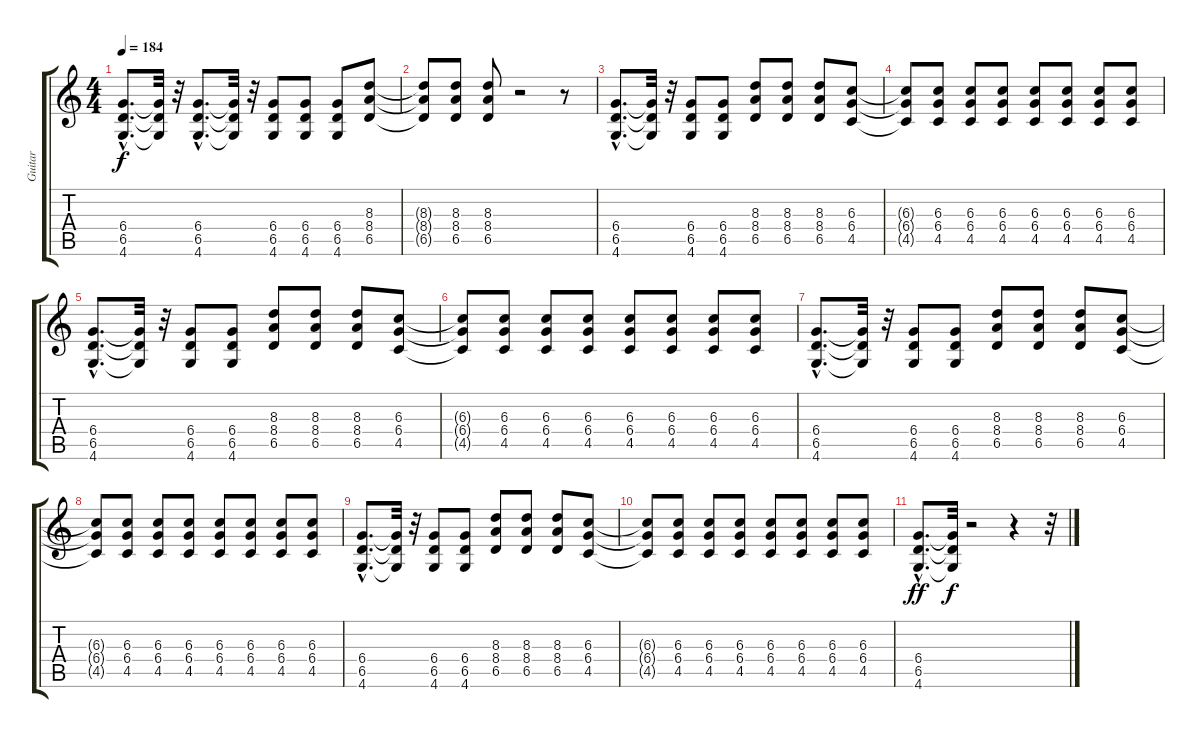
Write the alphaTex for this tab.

\track ("Guitar " "Guitar ") {instrument distortionguitar}
\staff {score tabs}
\tuning (Eb4 Bb3 Gb3 Db3 Ab2 Eb2) {hide}
\ts (4 4)
\tempo 184
\clef g2
\ks c
(6.4{hac} 6.5{hac} 4.6{hac}).8{d dy f} (6.4{t} 6.5{t} 4.6{t}).32 r.32 (6.4{hac} 6.5{hac} 4.6{hac}).8{d} (6.4{t} 6.5{t} 4.6{t}).32 r.32 (6.4 6.5 4.6).8 (6.4 6.5 4.6).8 (6.4 6.5 4.6).8 (8.3 8.4 6.5).8 |
(8.3{t} 8.4{t} 6.5{t}).8 (8.3 8.4 6.5).8 (8.3 8.4 6.5).8 r.2 r.8 |
(6.4{hac} 6.5{hac} 4.6{hac}).8{d} (6.4{t} 6.5{t} 4.6{t}).32 r.32 (6.4 6.5 4.6).8 (6.4 6.5 4.6).8 (8.3 8.4 6.5).8 (8.3 8.4 6.5).8 (8.3 8.4 6.5).8 (6.3 6.4 4.5).8 |
(6.3{t} 6.4{t} 4.5{t}).8 (6.3 6.4 4.5).8 (6.3 6.4 4.5).8 (6.3 6.4 4.5).8 (6.3 6.4 4.5).8 (6.3 6.4 4.5).8 (6.3 6.4 4.5).8 (6.3 6.4 4.5).8 |
(6.4{hac} 6.5{hac} 4.6{hac}).8{d} (6.4{t} 6.5{t} 4.6{t}).32 r.32 (6.4 6.5 4.6).8 (6.4 6.5 4.6).8 (8.3 8.4 6.5).8 (8.3 8.4 6.5).8 (8.3 8.4 6.5).8 (6.3 6.4 4.5).8 |
(6.3{t} 6.4{t} 4.5{t}).8 (6.3 6.4 4.5).8 (6.3 6.4 4.5).8 (6.3 6.4 4.5).8 (6.3 6.4 4.5).8 (6.3 6.4 4.5).8 (6.3 6.4 4.5).8 (6.3 6.4 4.5).8 |
(6.4{hac} 6.5{hac} 4.6{hac}).8{d} (6.4{t} 6.5{t} 4.6{t}).32 r.32 (6.4 6.5 4.6).8 (6.4 6.5 4.6).8 (8.3 8.4 6.5).8 (8.3 8.4 6.5).8 (8.3 8.4 6.5).8 (6.3 6.4 4.5).8 |
(6.3{t} 6.4{t} 4.5{t}).8 (6.3 6.4 4.5).8 (6.3 6.4 4.5).8 (6.3 6.4 4.5).8 (6.3 6.4 4.5).8 (6.3 6.4 4.5).8 (6.3 6.4 4.5).8 (6.3 6.4 4.5).8 |
(6.4{hac} 6.5{hac} 4.6{hac}).8{d} (6.4{t} 6.5{t} 4.6{t}).32 r.32 (6.4 6.5 4.6).8 (6.4 6.5 4.6).8 (8.3 8.4 6.5).8 (8.3 8.4 6.5).8 (8.3 8.4 6.5).8 (6.3 6.4 4.5).8 |
(6.3{t} 6.4{t} 4.5{t}).8 (6.3 6.4 4.5).8 (6.3 6.4 4.5).8 (6.3 6.4 4.5).8 (6.3 6.4 4.5).8 (6.3 6.4 4.5).8 (6.3 6.4 4.5).8 (6.3 6.4 4.5).8 |
(6.4{hac} 6.5{hac} 4.6{hac}).8{d dy ff} (6.4{t} 6.5{t} 4.6{t}).32{dy f} r.2 r.4 r.32
